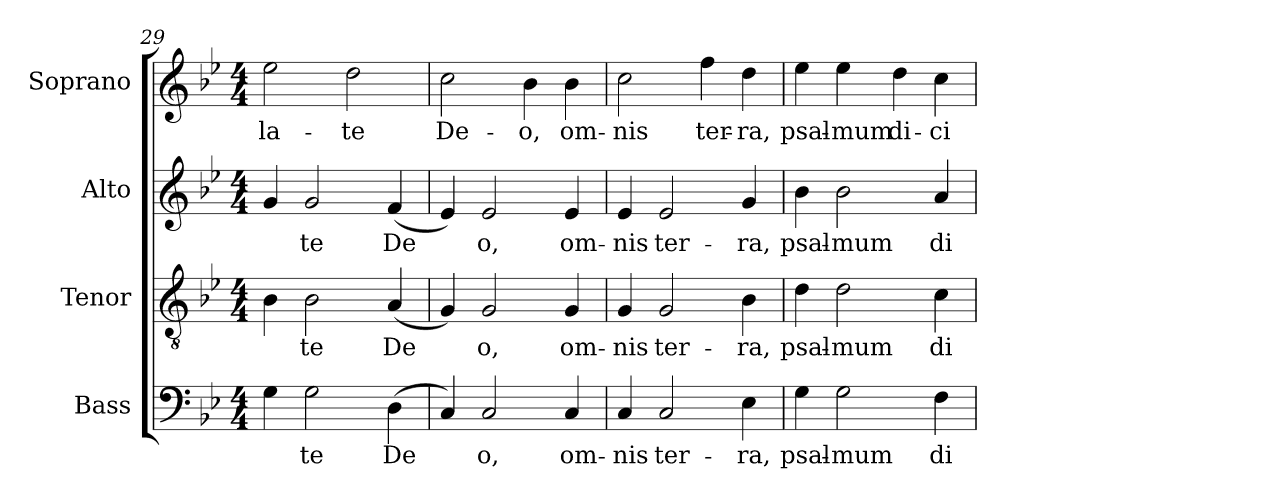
**kern	**text	**kern	**text	**kern	**text	**kern	**text
*part4	*part4	*part3	*part3	*part2	*part2	*part1	*part1
*staff4	*staff4	*staff3	*staff3	*staff2	*staff2	*staff1	*staff1
*I"Bass	*	*I"Tenor	*	*I"Alto	*	*I"Soprano	*
*I'B	*	*I'T	*	*I'A	*	*I'S	*
*clefF4	*	*clefGv2	*	*clefG2	*	*clefG2	*
*k[b-e-]	*	*k[b-e-]	*	*k[b-e-]	*	*k[b-e-]	*
*B-:	*	*B-:	*	*B-:	*	*B-:	*
*M4/4	*	*M4/4	*	*M4/4	*	*M4/4	*
=29	=29	=29	=29	=29	=29	=29	=29
!	!LO:LY:b	!	!LO:LY:b:cj	!	!LO:LY:b	!	!LO:LY:b
4G\	--	4B-\	--	4g/	--	2ee-\	-la-
!	!LO:LY:b	!	!LO:LY:b:cj	!	!LO:LY:b	!	!
2G\	-te	2B-\	-te	2g/	-te	.	.
!	!	!	!	!	!	!	!LO:LY:b
.	.	.	.	.	.	2dd\	-te
!	!LO:LY:b	!	!LO:LY:b:cj	!	!LO:LY:b	!	!
(>4D\	De-	(<4A/	De-	(<4f/	De-	.	.
=30	=30	=30	=30	=30	=30	=30	=30
!	!LO:LY:b	!	!LO:LY:b:cj	!	!LO:LY:b	!	!LO:LY:b
4C/)	--	4G/)	--	4e-/)	--	2cc\	De-
!	!LO:LY:b	!	!LO:LY:b:cj	!	!LO:LY:b	!	!
2C/	-o,	2G/	-o,	2e-/	-o,	.	.
!	!	!	!	!	!	!	!LO:LY:b
.	.	.	.	.	.	4b-\	-o,
!	!LO:LY:b	!	!LO:LY:b:cj	!	!LO:LY:b	!	!LO:LY:b
4C/	om-	4G/	om-	4e-/	om-	4b-\	om-
!!LO:PB:g=z
=31	=31	=31	=31	=31	=31	=31	=31
!	!LO:LY:b	!	!LO:LY:b:cj	!	!LO:LY:b	!	!LO:LY:b
4C/	-nis	4G/	-nis	4e-/	-nis	2cc\	-nis
!	!LO:LY:b	!	!LO:LY:b:cj	!	!LO:LY:b	!	!
2C/	ter-	2G/	ter-	2e-/	ter-	.	.
!	!	!	!	!	!	!	!LO:LY:b
.	.	.	.	.	.	4ff\	ter-
!	!LO:LY:b	!	!LO:LY:b:cj	!	!LO:LY:b	!	!LO:LY:b
4E-\	-ra,	4B-\	-ra,	4g/	-ra,	4dd\	-ra,
=32	=32	=32	=32	=32	=32	=32	=32
!	!LO:LY:b	!	!LO:LY:b:cj	!	!LO:LY:b	!	!LO:LY:b
4G\	psal-	4d\	psal-	4b-\	psal-	4ee-\	psal-
!	!LO:LY:b	!	!LO:LY:b:cj	!	!LO:LY:b	!	!LO:LY:b
2G\	-mum	2d\	-mum	2b-\	-mum	4ee-\	-mum
!	!	!	!	!	!	!	!LO:LY:b
.	.	.	.	.	.	4dd\	di-
!	!LO:LY:b	!	!LO:LY:b:cj	!	!LO:LY:b	!	!LO:LY:b
4F\	di-	4c\	di-	4a/	di-	4cc\	-ci-
=	=	=	=	=	=	=	=
*-	*-	*-	*-	*-	*-	*-	*-
